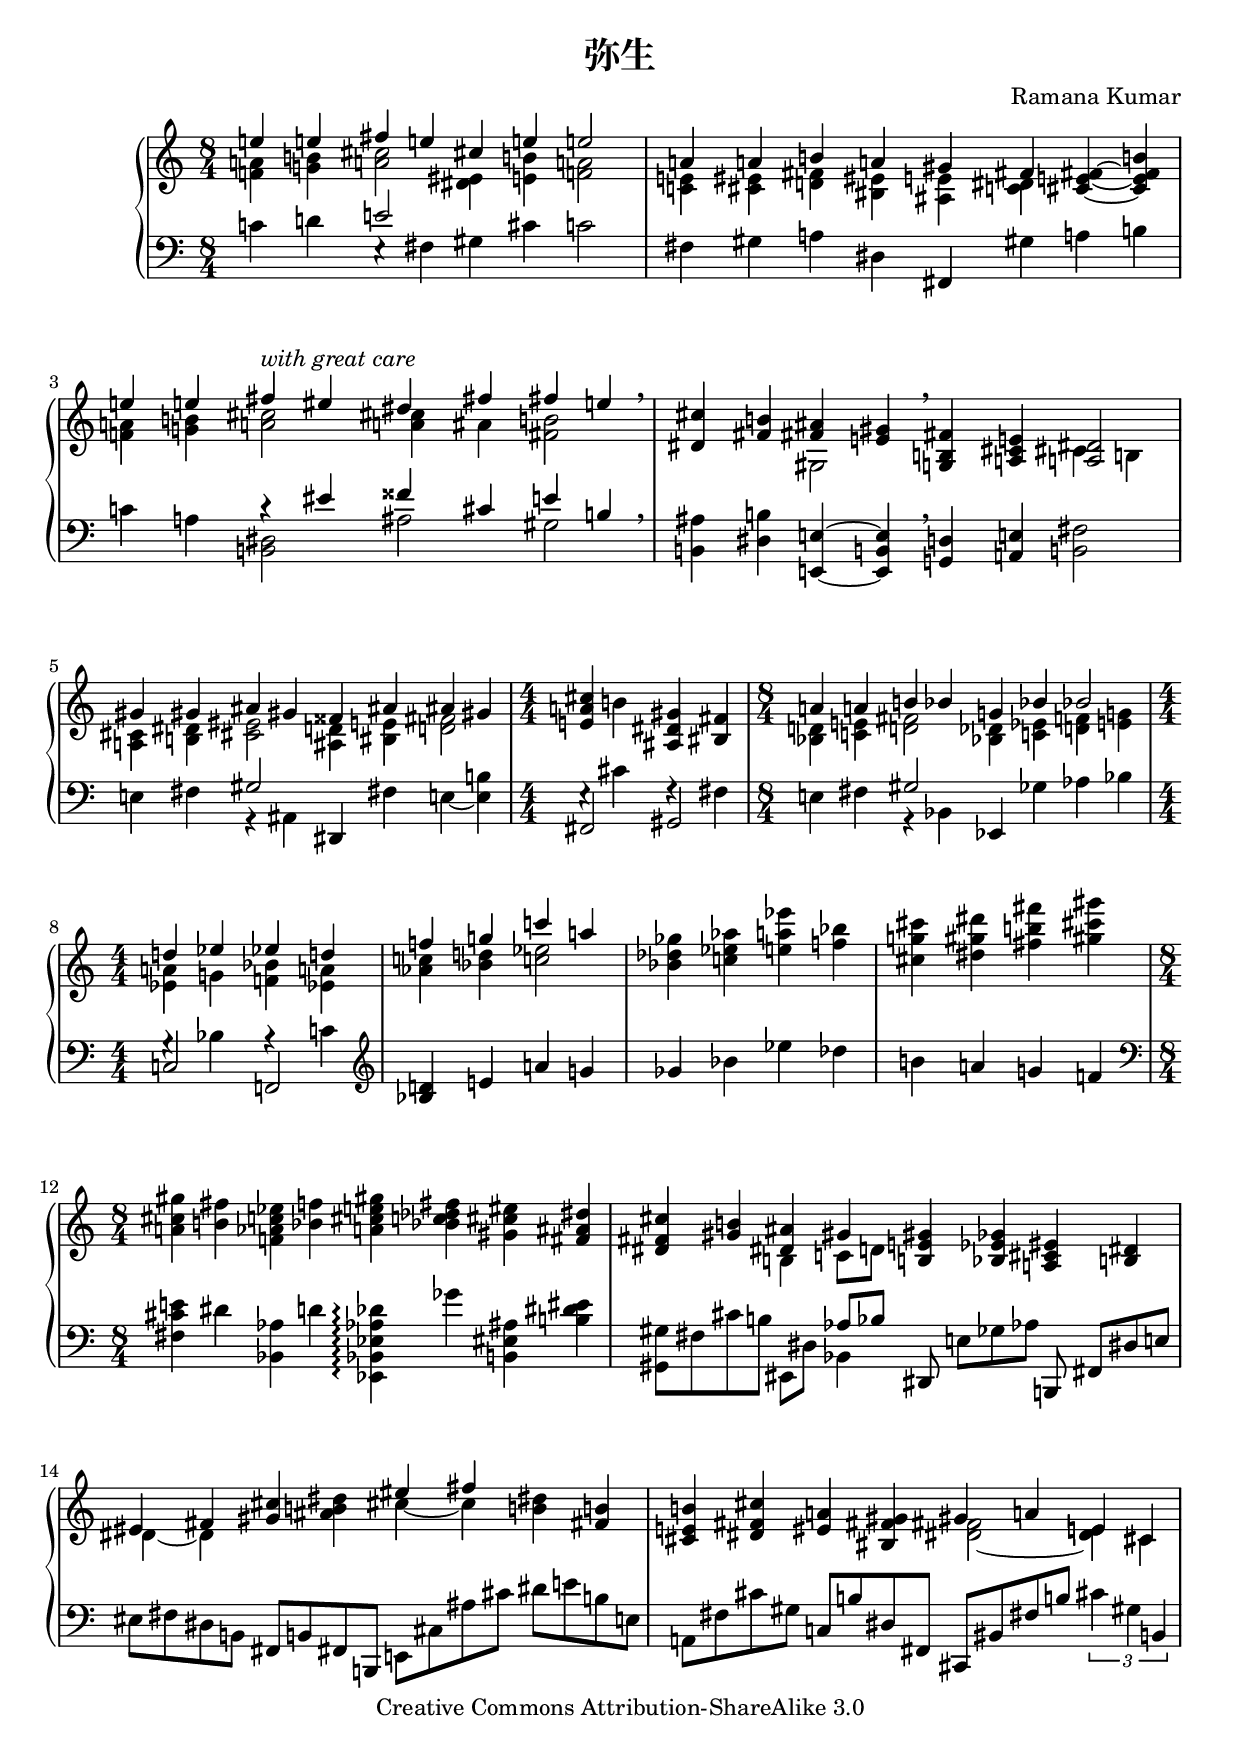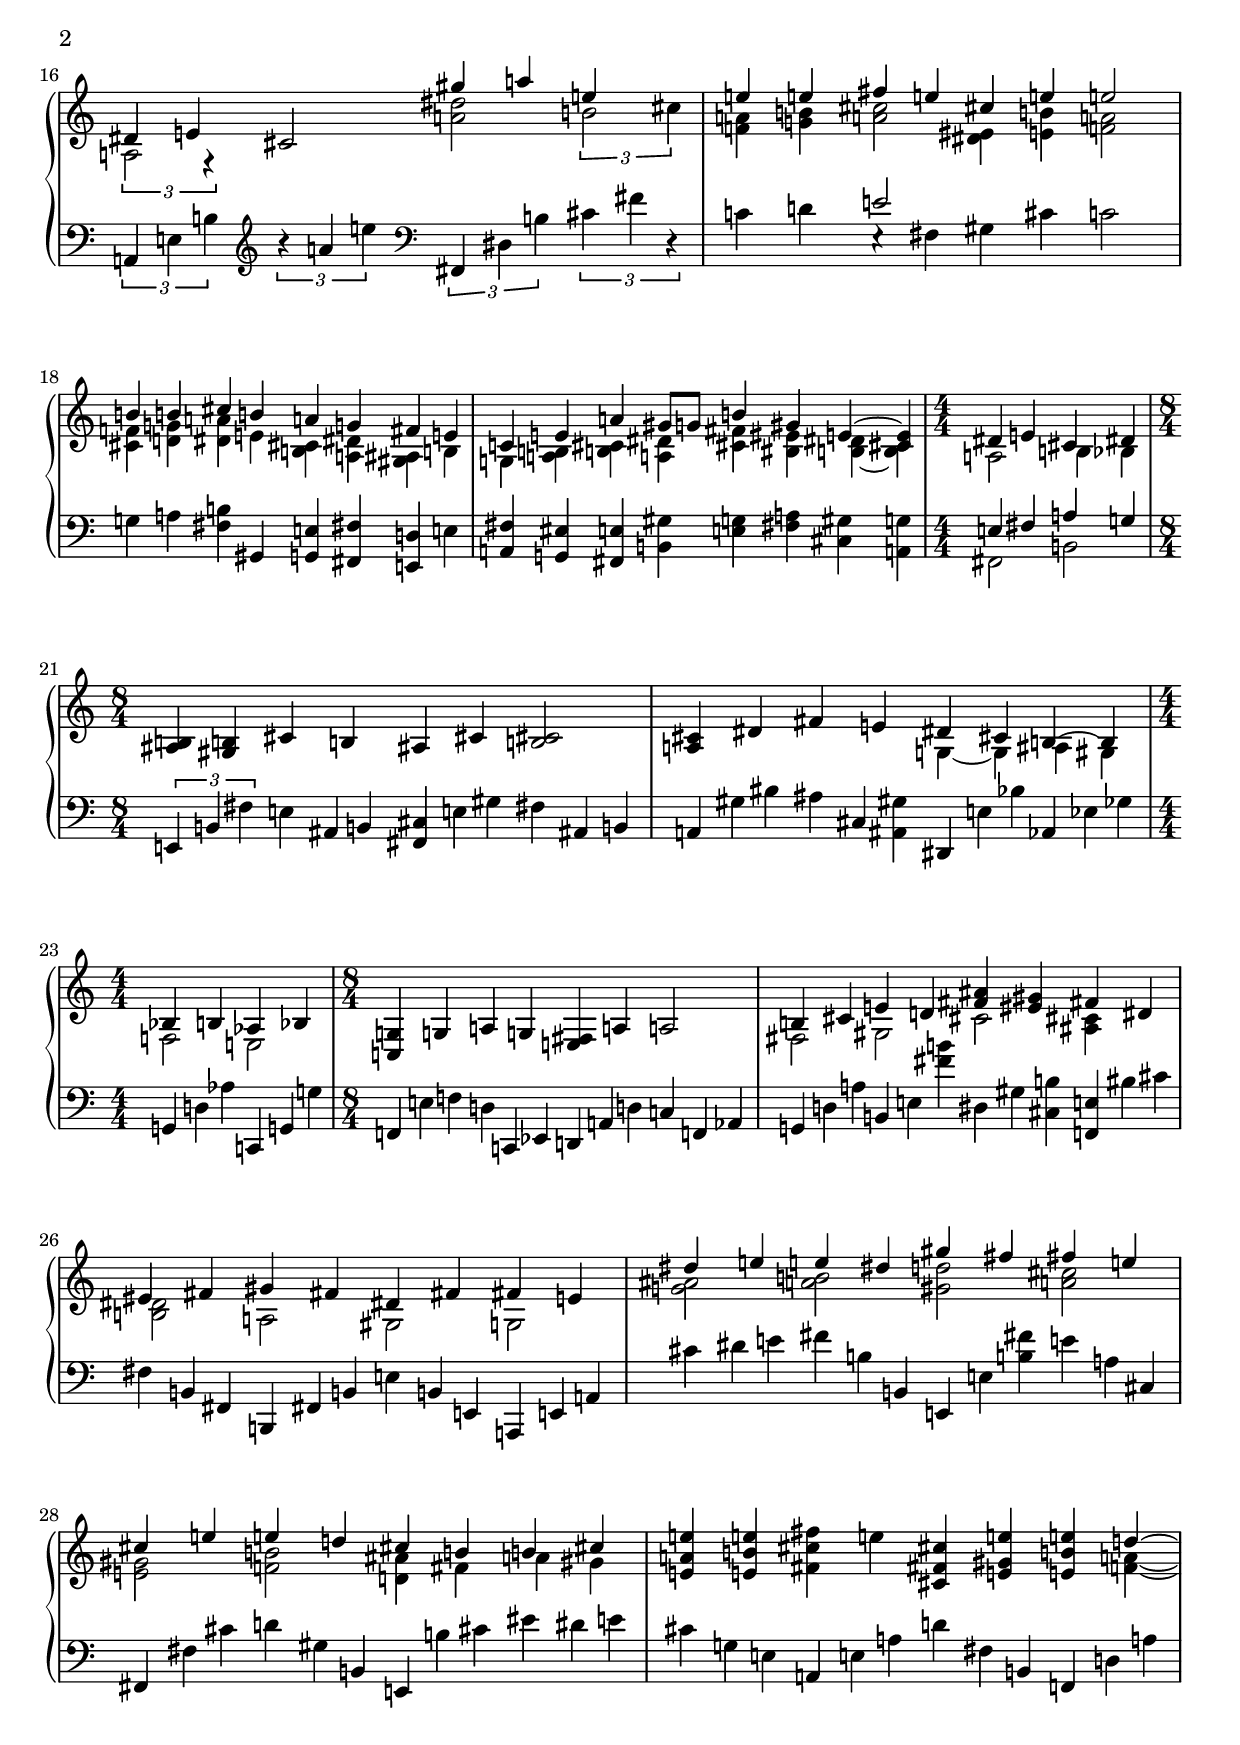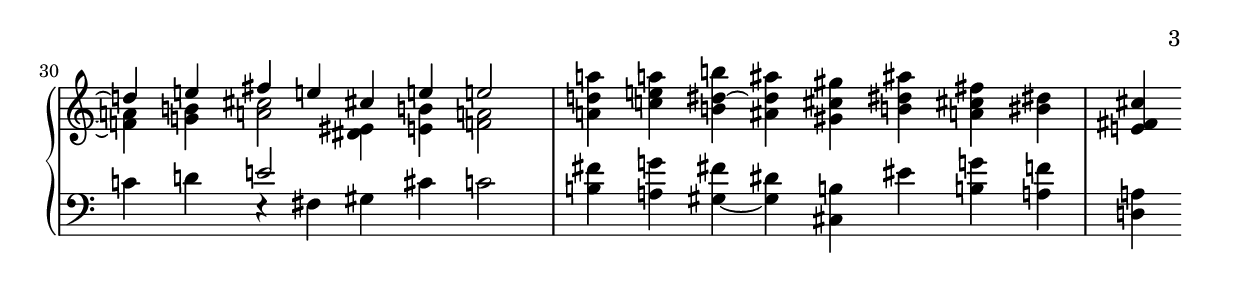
\version "2.15.39"

\header {
  title = "弥生"
  composer = "Ramana Kumar"
  date = "2012"
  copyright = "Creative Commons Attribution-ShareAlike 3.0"
}

#(ly:set-option 'point-and-click #f)

\score {
  \new PianoStaff <<
    \new Staff {
      \accidentalStyle #'PianoStaff "dodecaphonic"
      \override PianoStaff.TimeSignature #'style = #'numbered
      \clef treble
      \time 8/4
        << {e''4 e'' fis'' e'' cis'' e'' e''2}
        \\ {<f' a'>4 <g' b'> <a' cis''>2 <dis' eis'>4  <e' b'> <f' a'>2} >>
      | << {a'4 a' b' a' gis' fis'}
        \\ {<c' e'>4 <cis' eis'> <d' fis'> <bis eis'> <ais e'> <c' dis'> } >>
        <cis' e' fis'>4 ~ <cis' e' fis' b'>
      | << {e''4 e'' fis'' -\markup{\italic "with great care"} eis''
            dis'' fis'' fis'' e''}
        \\ {<f' a'>4 <g' b'> <a' cis''>2
            <a' cis''>4 ais' <fis' b'>2} >> \breathe
      | <dis' cis''>4 <fis' b'>
        << {<fis' ais'>4 <e' gis'>} \\ gis2 >> \breathe
        <g b fis'>4 <a cis' e'> << <a dis'>2 \\ {cis'4 b} >>
      | << {gis'4 gis' ais' gis' fisis' ais' ais' gis'}
        \\ { <a cis'>4 <b dis'> <cis' eis'>2 <ais d'>4 <bis e'> <d' fis'>2 }>>
      | \time 4/4
        <e' a' cis''>4 b' <ais dis' gis'> <bis fis'>
      | \time 8/4
        << {a'4 a' b' bes' g' bes' bes'2}
        \\ { <bes d'>4 <c' e'> <d' fis'>2
             <bes des'>4 <c' ees'> <d' f'> <e' g'>} >>
      | \time 4/4
        << {d''4 ees'' ees'' d''}
        \\ {<ees' a'>4 g' <f' bes'> <ees' a'>} >>
      | << {f''4 g'' c''' a''}
        \\ {<aes' c''>4 <bes' d''> <c'' ees''>2} >>
      | <bes' des'' ges''>4 <c'' ees'' aes''> <e'' a'' ees'''> <f'' bes''>
      | <cis'' g'' cis'''> <dis'' gis'' dis'''>
        <fis'' b'' fis'''> <gis'' cis''' gis'''>
      | \time 8/4
        <a' cis'' gis''> <b' fis''> <f' aes' c'' ees''> <bes' f''>
        <a' cis'' e'' gis''> <bes' c'' des'' fis''>
        <gis' cis'' eis''> <fis' ais' dis''>
      | <dis' fis' cis''> <gis' b'> << { <dis' ais'>  gis' } \\ { b c'8 d' } >>
        <b e' gis'>4 <bes ees' ges'> <a cis' eis'> <b dis'>
      | << { eis' fis' } \\ { dis' ~ dis' } >> <gis' cis''>
        <ais' b' dis''>
        << { eis'' fis'' } \\ { cis'' ~ cis'' } >>
        <b' dis''> <fis' b'>
      | <cis' e' b'> <dis' fis' cis''> <eis' a'> <bis fis' gis'>
        << { gis' a' e' cis' } \\ { <dis' fis'>2 ~ <dis' e'>4 cis' } >>
      | << { dis'4 e' cis'2 } \\ { \times 2/3 { a2 r4 } } >>
        << { gis'' a'' e'' } \\ { <a' dis''>2 \times 2/3 { b'2 cis''4 } } >>
      | << {e''4 e'' fis'' e'' cis'' e'' e''2}
        \\ {<f' a'>4 <g' b'> <a' cis''>2 <dis' eis'>4  <e' b'> <f' a'>2} >>
      | << { b'4  b' cis'' b' a' g' fis' e' }
        \\ { <cis' f'> <d' g'> <dis' a'> e'
             <b cis'> <a dis'> <gis ais> b } >>
      | << { c' e' a' gis'8 g' b'4 gis' e' ~ <cis' e'> }
        \\ { g <a b> <b cis'> <a dis'>
             <cis' fis'> <bis eis'> <b dis'> ~ <b cis'> } >>
      | \time 4/4
        << { dis'4 e' cis' dis' }
        \\ { a2 b4 bes } >>
      | \time 8/4
        <ais b>4 <gis b> cis' b ais cis' <b cis'>2
      | <a cis'>4 dis' fis' e' 
        << { dis' cis' b ~ b }
        \\ { g4 ~ g ais gis } >>
      | \time 4/4
        << { bes b aes bes }
        \\ { f2 e } >>
      | \time 8/4
        <c g>4 g a g <e fis> a a2
      | << { b4 cis' e' d' <fis' ais'> <eis' gis'> fis' dis' }
        \\ { fis2 gis cis' <ais cis'>4 s } >>
      | << { eis'4 fis' gis' fis' dis' fis' fis' e' }
        \\ { <b dis'>2 a gis g } >>
      | << { dis''4 e'' e'' dis'' gis'' fis'' fis'' e'' }
        \\ { <g' ais'>2 <a' b'> <gis' d''> <a' cis''> } >>
      | << { cis''4 e'' e'' d'' cis'' b' b' cis'' }
        \\ { <e' gis'>2 <f' b'> <ais' d'>4 fis' a' gis' } >>
      | <e' a' e''>4 <e' b' e''> <fis' cis'' fis''> e''
        <cis' fis' cis''> <e' gis' e''> <e' b' e''>
        << {d'' ~} \\ {<f' a'> ~} >>
      | << {d''4 e'' fis'' e'' cis'' e'' e''2}
        \\ {<f' a'>4 <g' b'> <a' cis''>2 <dis' eis'>4  <e' b'> <f' a'>2} >>
      | <a' d'' a''>4 <c'' e'' a''> <b' dis'' b''> ~ <ais' dis'' ais''>
        <gis' cis'' gis''> <b' dis'' ais''> <a' cis'' fis''> <bis' dis''>
      | <e' fis' cis''>
    }
    \new Staff {
      \clef bass
        c'4 d' << e'2 \\ {e4\rest fis} >> gis cis' c'2
      | fis4 gis a dis fis, gis a b
      | c'4 a << {r4 eis' fisis' cis' e' b} \\ {<b, dis>2 ais gis} >> \breathe
      | <b, ais>4 <dis b> <e, e> ~ <e, b, e> \breathe <g, d>4 <a, e> <b, fis>2
      | e4 fis << gis2 \\ {r4 ais,} >> dis, fis e ~ <e b>
      | << {fis,2 gis,} \\ {e4\rest cis' f\rest fis} >>
      | e4 fis << gis2 \\ {r4 bes,} >> ees, ges aes bes
      | << {c2 f,} \\ {g4\rest bes a\rest c'} >>
      | \clef treble <bes d'>4 e' a' g'
      | ges' bes' ees'' des''
      | b' a' g' f'
      | \clef bass <fis cis' e'>4 dis' <bes, aes> d'
         <ees, bes, ees aes des'>\arpeggio ges' <b, eis ais> <b dis' eis'>
        \set beatStructure = #'(2 2 2 2)
      | <gis, gis>8 fis cis' b << { s4 aes8 bes } \\ { eis, dis bes,4 } >>
        dis,8 e [ ges aes ] b,, fis, [ dis e ]
      | eis fis dis b, fis, b, fis, b,, e, cis ais cis' dis' e' b e
      | a, fis cis' gis c b dis fis,
        cis, bis, fis b
        \set tupletSpannerDuration = #(ly:make-moment 2 4)
        \times 2/3 { cis'4 gis b, }
      | \times 2/3 { a, e b \clef treble r a' e'' \clef bass fis, dis b cis' fis' r}
      | c'4 d' << e'2 \\ {e4\rest fis} >> gis cis' c'2
      | g4 a <fis b> gis, <g, e> <fis, fis> <e, d> e
      | <a, fis> <g, eis> <fis, e> <b, gis> <e g> <fis a> <cis gis> <a, g>
      | << {e4 fis a g} \\ {fis,2 b,} >>
      | \times 2/3 { e,4 b, fis } e4*2/3 ais, b,
        <fis, cis> e gis fis ais, b,
      | a, gis bis ais cis <ais, gis> dis, e bes aes, ees ges
      | g, d aes c, g, g
      | f, e f d c, ees, d, a, d c f, aes,
      | g, d a b, e <fis' b'> dis gis <cis b> <f, e> bis cis'
      | fis b, fis, b,, fis, b, e b, e, a,, e, a,
      | cis' dis' e' fis' b b, e, e <b fis'> e' a cis
      | fis, fis cis' d' gis b, e, b cis' eis' dis' e'
      | cis' g e a, e a d' fis b, f, d a
      | c'4 d' << e'2 \\ {e4\rest fis} >> gis cis' c'2
      | <b fis'>4 <a g'> <gis fis'> ~ <gis dis'> <cis b> eis' <b g'> <a f'>
      | <d a>
    }
  >>
}
